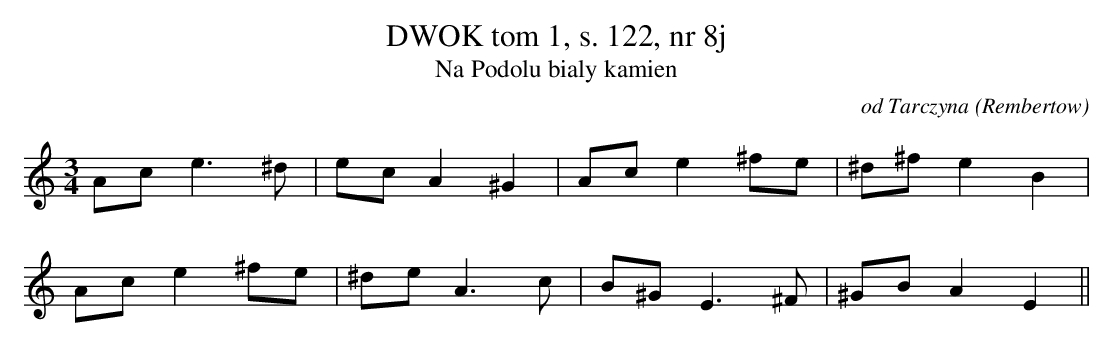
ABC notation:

X:1
T:DWOK tom 1, s. 122, nr 8j
T:Na Podolu bialy kamien
O:od Tarczyna (Rembertow)
M:3/4
L:1/8
K:C
Ace3^d | ecA2^G2 |Ace2^fe | ^d^fe2B2 |
Ace2^fe | ^deA3c |B^GE3^F | ^GBA2E2||
